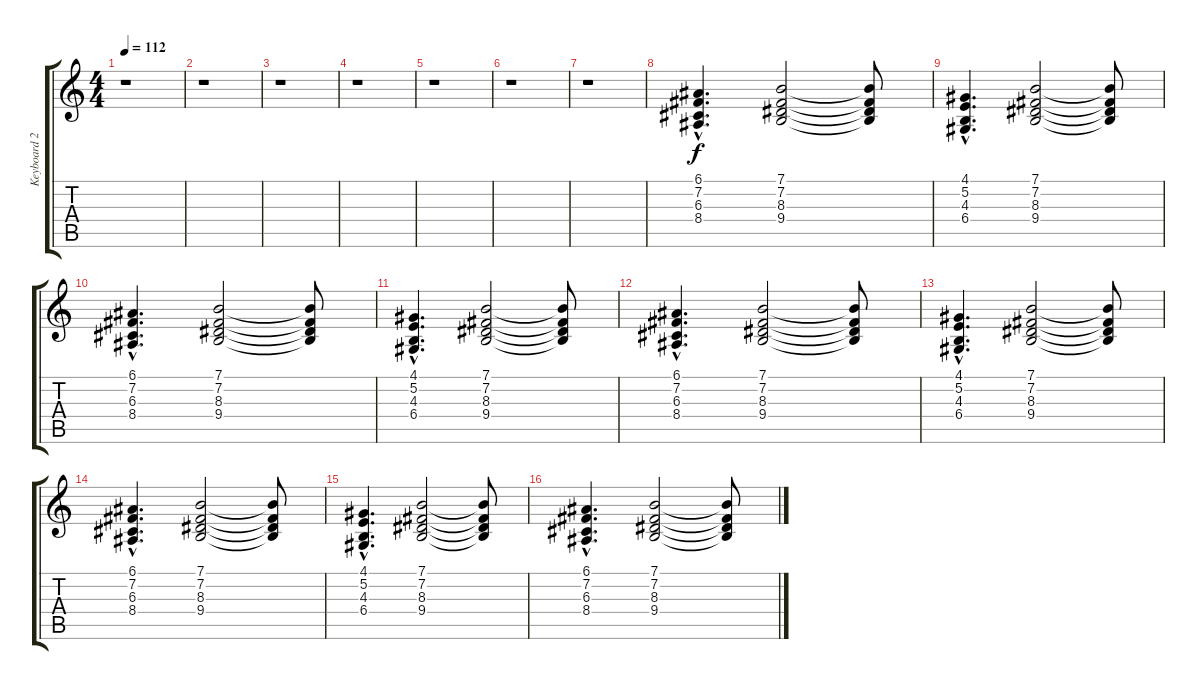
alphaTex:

\track ("Keyboard 2" "Keyboard 2") {instrument electricpiano2}
\staff {score tabs}
\tuning (E4 B3 G3 D3 A2 E2) {hide}
\ts (4 4)
\tempo 112
\clef g2
\ks c
r.1{dy f} |
r.1 |
r.1 |
r.1 |
r.1 |
r.1 |
r.1 |
(6.1{hac} 7.2{hac} 6.3{hac} 8.4{hac}).4{d} (7.1 7.2 8.3 9.4).2 (7.1{t} 7.2{t} 8.3{t} 9.4{t}).8 |
(4.1{hac} 5.2{hac} 4.3{hac} 6.4{hac}).4{d} (7.1 7.2 8.3 9.4).2 (7.1{t} 7.2{t} 8.3{t} 9.4{t}).8 |
(6.1{hac} 7.2{hac} 6.3{hac} 8.4{hac}).4{d} (7.1 7.2 8.3 9.4).2 (7.1{t} 7.2{t} 8.3{t} 9.4{t}).8 |
(4.1{hac} 5.2{hac} 4.3{hac} 6.4{hac}).4{d} (7.1 7.2 8.3 9.4).2 (7.1{t} 7.2{t} 8.3{t} 9.4{t}).8 |
(6.1{hac} 7.2{hac} 6.3{hac} 8.4{hac}).4{d} (7.1 7.2 8.3 9.4).2 (7.1{t} 7.2{t} 8.3{t} 9.4{t}).8 |
(4.1{hac} 5.2{hac} 4.3{hac} 6.4{hac}).4{d} (7.1 7.2 8.3 9.4).2 (7.1{t} 7.2{t} 8.3{t} 9.4{t}).8 |
(6.1{hac} 7.2{hac} 6.3{hac} 8.4{hac}).4{d} (7.1 7.2 8.3 9.4).2 (7.1{t} 7.2{t} 8.3{t} 9.4{t}).8 |
(4.1{hac} 5.2{hac} 4.3{hac} 6.4{hac}).4{d} (7.1 7.2 8.3 9.4).2 (7.1{t} 7.2{t} 8.3{t} 9.4{t}).8 |
(6.1{hac} 7.2{hac} 6.3{hac} 8.4{hac}).4{d} (7.1 7.2 8.3 9.4).2 (7.1{t} 7.2{t} 8.3{t} 9.4{t}).8
